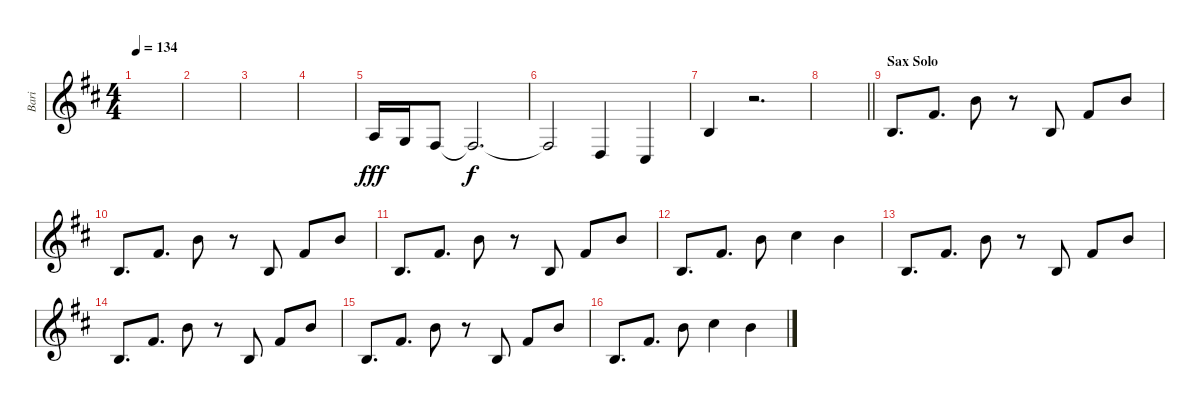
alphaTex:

\track ("Bari" "Bari") {instrument baritonesax}
\staff {score}
\tuning (E4 B3 G3 D3 A2 E2) {hide}
\ts (4 4)
\tempo 134
\clef g2
\ks bminor
|
|
|
|
2.3.16{dy fff} 0.3.16 4.4.8 4.4{t}.2{d dy f} |
4.4{t}.2 0.4.4 4.5.4 |
0.2.4 r.2{d} |
\barLineRight lightlight
|
\section ("" "Sax Solo")
0.2.8{d volume 10} 2.1.8{d} 7.1.8 r.8 0.2.8 2.1.8 7.1.8 |
0.2.8{d} 2.1.8{d} 7.1.8 r.8 0.2.8 2.1.8 7.1.8 |
0.2.8{d} 2.1.8{d} 7.1.8 r.8 0.2.8 2.1.8 7.1.8 |
0.2.8{d} 2.1.8{d} 7.1.8 9.1.4 7.1.4 |
0.2.8{d} 2.1.8{d} 7.1.8 r.8 0.2.8 2.1.8 7.1.8 |
0.2.8{d} 2.1.8{d} 7.1.8 r.8 0.2.8 2.1.8 7.1.8 |
0.2.8{d} 2.1.8{d} 7.1.8 r.8 0.2.8 2.1.8 7.1.8 |
0.2.8{d} 2.1.8{d} 7.1.8 9.1.4 7.1.4
